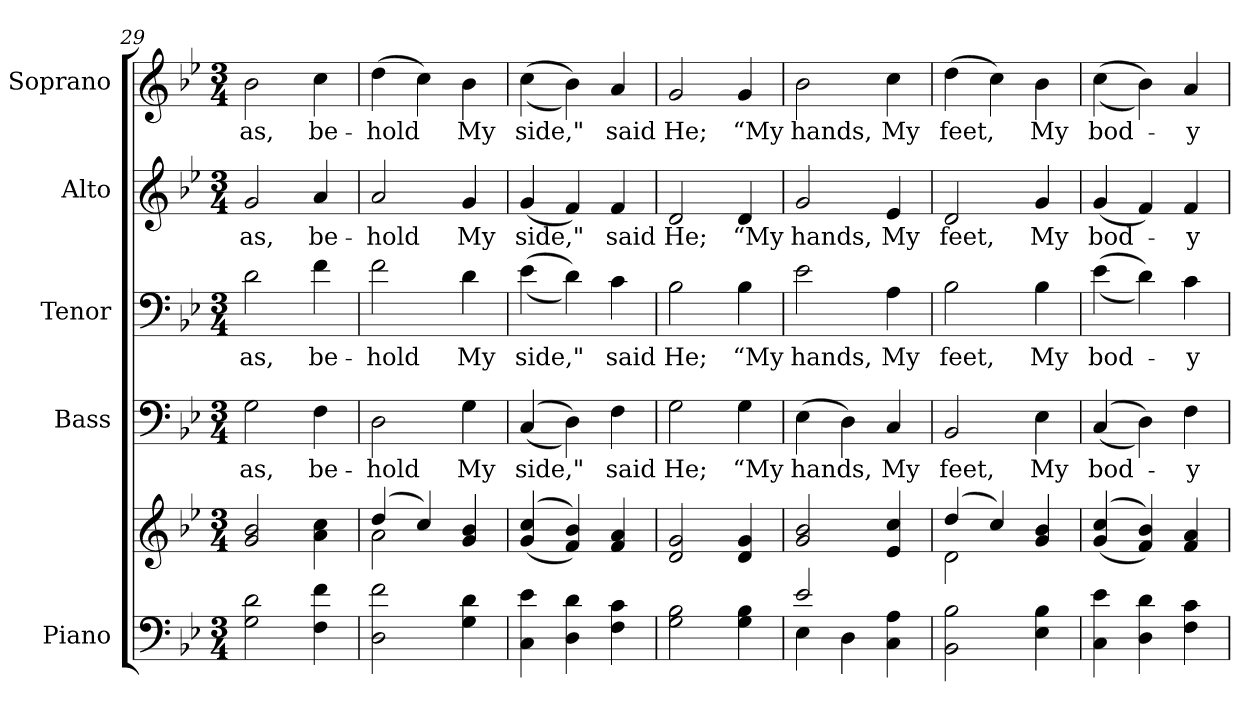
**kern	**kern	**kern	**text	**kern	**text	**kern	**text	**kern	**text
*part5	*part5	*part4	*part4	*part3	*part3	*part2	*part2	*part1	*part1
*staff6	*staff5	*staff4	*staff4	*staff3	*staff3	*staff2	*staff2	*staff1	*staff1
*I"Piano	*	*I"Bass	*	*I"Tenor	*	*I"Alto	*	*I"Soprano	*
*I'Pno.	*	*I'B.	*	*I'T.	*	*I'A.	*	*I'S.	*
*clefF4	*clefG2	*clefF4	*	*clefF4	*	*clefG2	*	*clefG2	*
*k[b-e-]	*k[b-e-]	*k[b-e-]	*	*k[b-e-]	*	*k[b-e-]	*	*k[b-e-]	*
*B-:	*B-:	*B-:	*	*B-:	*	*B-:	*	*B-:	*
*M3/4	*M3/4	*M3/4	*	*M3/4	*	*M3/4	*	*M3/4	*
=29	=29	=29	=29	=29	=29	=29	=29	=29	=29
!	!	!	!LO:LY:b:color=#000000	!	!	!	!	!	!
!	!	!	!	!	!LO:LY:b:color=#000000	!	!	!	!
!	!	!	!	!	!	!	!LO:LY:b:color=#000000	!	!
!	!	!	!	!	!	!	!	!	!LO:LY:b:color=#000000
2Gi\ 2di	2gi/ 2b-i	2Gi\	-as,	2di\	-as,	2gi/	-as,	2b-i\	-as,
!	!	!	!LO:LY:b:color=#000000	!	!	!	!	!	!
!	!	!	!	!	!LO:LY:b:color=#000000	!	!	!	!
!	!	!	!	!	!	!	!LO:LY:b:color=#000000	!	!
!	!	!	!	!	!	!	!	!	!LO:LY:b:color=#000000
4Fi\ 4fi	4ai\ 4cci	4Fi\	be-	4fi\	be-	4ai/	be-	4cci\	be-
!!LO:PB:g=z
=30	=30	=30	=30	=30	=30	=30	=30	=30	=30
*	*^	*	*	*	*	*	*	*	*
!	!	!	!	!LO:LY:b:color=#000000	!	!	!	!	!	!
!	!	!	!	!	!	!LO:LY:b:color=#000000	!	!	!	!
!	!	!	!	!	!	!	!	!LO:LY:b:color=#000000	!	!
!	!	!	!	!	!	!	!	!	!	!LO:LY:b:color=#000000
2Di\ 2fi	(4ddi/	2ai\	2Di\	-hold	2fi\	-hold	2ai/	-hold	(4ddi\	-hold
.	4cci/)	.	.	.	.	.	.	.	4cci\)	.
!	!	!	!	!LO:LY:b:color=#000000	!	!	!	!	!	!
!	!	!	!	!	!	!LO:LY:b:color=#000000	!	!	!	!
!	!	!	!	!	!	!	!	!LO:LY:b:color=#000000	!	!
!	!	!	!	!	!	!	!	!	!	!LO:LY:b:color=#000000
4Gi\ 4di	4gi/ 4b-i	4ryy	4Gi\	My	4di\	My	4gi/	My	4b-i\	My
*	*v	*v	*	*	*	*	*	*	*	*
=31	=31	=31	=31	=31	=31	=31	=31	=31	=31
*	*^	*	*	*	*	*	*	*	*
!	!	!	!	!LO:LY:b:color=#000000	!	!	!	!	!	!
*	*v	*v	*	*	*	*	*	*	*	*
*	*^	*	*	*	*	*	*	*	*
!	!	!	!	!	!	!LO:LY:b:color=#000000	!	!	!	!
*	*v	*v	*	*	*	*	*	*	*	*
*	*^	*	*	*	*	*	*	*	*
!	!	!	!	!	!	!	!	!LO:LY:b:color=#000000	!	!
*	*v	*v	*	*	*	*	*	*	*	*
*	*^	*	*	*	*	*	*	*	*
!	!	!	!	!	!	!	!	!	!	!LO:LY:b:color=#000000
*	*v	*v	*	*	*	*	*	*	*	*
4Ci\ 4e-i	((4gi/ 4cci	((4Ci/	side,"	((4e-i\	side,"	(4gi/	side,"	((4cci\	side,"
4Di\ 4di	4fi/ 4b-i))	4Di\))	.	4di\))	.	4fi/)	.	4b-i\))	.
!	!	!	!LO:LY:b:color=#000000	!	!	!	!	!	!
!	!	!	!	!	!LO:LY:b:color=#000000	!	!	!	!
!	!	!	!	!	!	!	!LO:LY:b:color=#000000	!	!
!	!	!	!	!	!	!	!	!	!LO:LY:b:color=#000000
4Fi\ 4ci	4fi/ 4ai	4Fi\	said	4ci\	said	4fi/	said	4ai/	said
!!LO:PB:g=z
=32	=32	=32	=32	=32	=32	=32	=32	=32	=32
!	!	!	!LO:LY:b:color=#000000	!	!	!	!	!	!
!	!	!	!	!	!LO:LY:b:color=#000000	!	!	!	!
!	!	!	!	!	!	!	!LO:LY:b:color=#000000	!	!
!	!	!	!	!	!	!	!	!	!LO:LY:b:color=#000000
2Gi\ 2B-i	2di/ 2gi	2Gi\	He;	2B-i\	He;	2di/	He;	2gi/	He;
!	!	!	!LO:LY:b:color=#000000	!	!	!	!	!	!
!	!	!	!	!	!LO:LY:b:color=#000000	!	!	!	!
!	!	!	!	!	!	!	!LO:LY:b:color=#000000	!	!
!	!	!	!	!	!	!	!	!	!LO:LY:b:color=#000000
4Gi\ 4B-i	4di/ 4gi	4Gi\	“My	4B-i\	“My	4di/	“My	4gi/	“My
=33	=33	=33	=33	=33	=33	=33	=33	=33	=33
*^	*	*	*	*	*	*	*	*	*
!	!	!	!	!LO:LY:b:color=#000000	!	!	!	!	!	!
!	!	!	!	!	!	!LO:LY:b:color=#000000	!	!	!	!
!	!	!	!	!	!	!	!	!LO:LY:b:color=#000000	!	!
!	!	!	!	!	!	!	!	!	!	!LO:LY:b:color=#000000
2e-i/	4E-i\	2gi/ 2b-i	(4E-i\	hands,	2e-i\	hands,	2gi/	hands,	2b-i\	hands,
.	4Di\	.	4Di\)	.	.	.	.	.	.	.
!	!	!	!	!LO:LY:b:color=#000000	!	!	!	!	!	!
!	!	!	!	!	!	!LO:LY:b:color=#000000	!	!	!	!
!	!	!	!	!	!	!	!	!LO:LY:b:color=#000000	!	!
!	!	!	!	!	!	!	!	!	!	!LO:LY:b:color=#000000
4Ci\ 4Ai	4ryy	4e-i/ 4cci	4Ci/	My	4Ai\	My	4e-i/	My	4cci\	My
*v	*v	*	*	*	*	*	*	*	*	*
!!LO:PB:g=z
=34	=34	=34	=34	=34	=34	=34	=34	=34	=34
*	*^	*	*	*	*	*	*	*	*
*^	*	*	*	*	*	*	*	*	*	*
!	!	!	!	!	!LO:LY:b:color=#000000	!	!	!	!	!	!
*v	*v	*	*	*	*	*	*	*	*	*	*
*^	*	*	*	*	*	*	*	*	*	*
!	!	!	!	!	!	!	!LO:LY:b:color=#000000	!	!	!	!
*v	*v	*	*	*	*	*	*	*	*	*	*
*^	*	*	*	*	*	*	*	*	*	*
!	!	!	!	!	!	!	!	!	!LO:LY:b:color=#000000	!	!
*v	*v	*	*	*	*	*	*	*	*	*	*
*^	*	*	*	*	*	*	*	*	*	*
!	!	!	!	!	!	!	!	!	!	!	!LO:LY:b:color=#000000
*v	*v	*	*	*	*	*	*	*	*	*	*
2BB-i\ 2B-i	(4ddi/	2di\	2BB-i/	feet,	2B-i\	feet,	2di/	feet,	(4ddi\	feet,
.	4cci/)	.	.	.	.	.	.	.	4cci\)	.
!	!	!	!	!LO:LY:b:color=#000000	!	!	!	!	!	!
!	!	!	!	!	!	!LO:LY:b:color=#000000	!	!	!	!
!	!	!	!	!	!	!	!	!LO:LY:b:color=#000000	!	!
!	!	!	!	!	!	!	!	!	!	!LO:LY:b:color=#000000
4E-i\ 4B-i	4gi/ 4b-i	4ryy	4E-i\	My	4B-i\	My	4gi/	My	4b-i\	My
*	*v	*v	*	*	*	*	*	*	*	*
=35	=35	=35	=35	=35	=35	=35	=35	=35	=35
*	*^	*	*	*	*	*	*	*	*
!	!	!	!	!LO:LY:b:color=#000000	!	!	!	!	!	!
*	*v	*v	*	*	*	*	*	*	*	*
*	*^	*	*	*	*	*	*	*	*
!	!	!	!	!	!	!LO:LY:b:color=#000000	!	!	!	!
*	*v	*v	*	*	*	*	*	*	*	*
*	*^	*	*	*	*	*	*	*	*
!	!	!	!	!	!	!	!	!LO:LY:b:color=#000000	!	!
*	*v	*v	*	*	*	*	*	*	*	*
*	*^	*	*	*	*	*	*	*	*
!	!	!	!	!	!	!	!	!	!	!LO:LY:b:color=#000000
*	*v	*v	*	*	*	*	*	*	*	*
4Ci\ 4e-i	((4gi/ 4cci	((4Ci/	bod-	((4e-i\	bod-	(4gi/	bod-	((4cci\	bod-
4Di\ 4di	4fi/ 4b-i))	4Di\))	.	4di\))	.	4fi/)	.	4b-i\))	.
!	!	!	!LO:LY:b:color=#000000	!	!	!	!	!	!
!	!	!	!	!	!LO:LY:b:color=#000000	!	!	!	!
!	!	!	!	!	!	!	!LO:LY:b:color=#000000	!	!
!	!	!	!	!	!	!	!	!	!LO:LY:b:color=#000000
4Fi\ 4ci	4fi/ 4ai	4Fi\	-y	4ci\	-y	4fi/	-y	4ai/	-y
=	=	=	=	=	=	=	=	=	=
*-	*-	*-	*-	*-	*-	*-	*-	*-	*-
